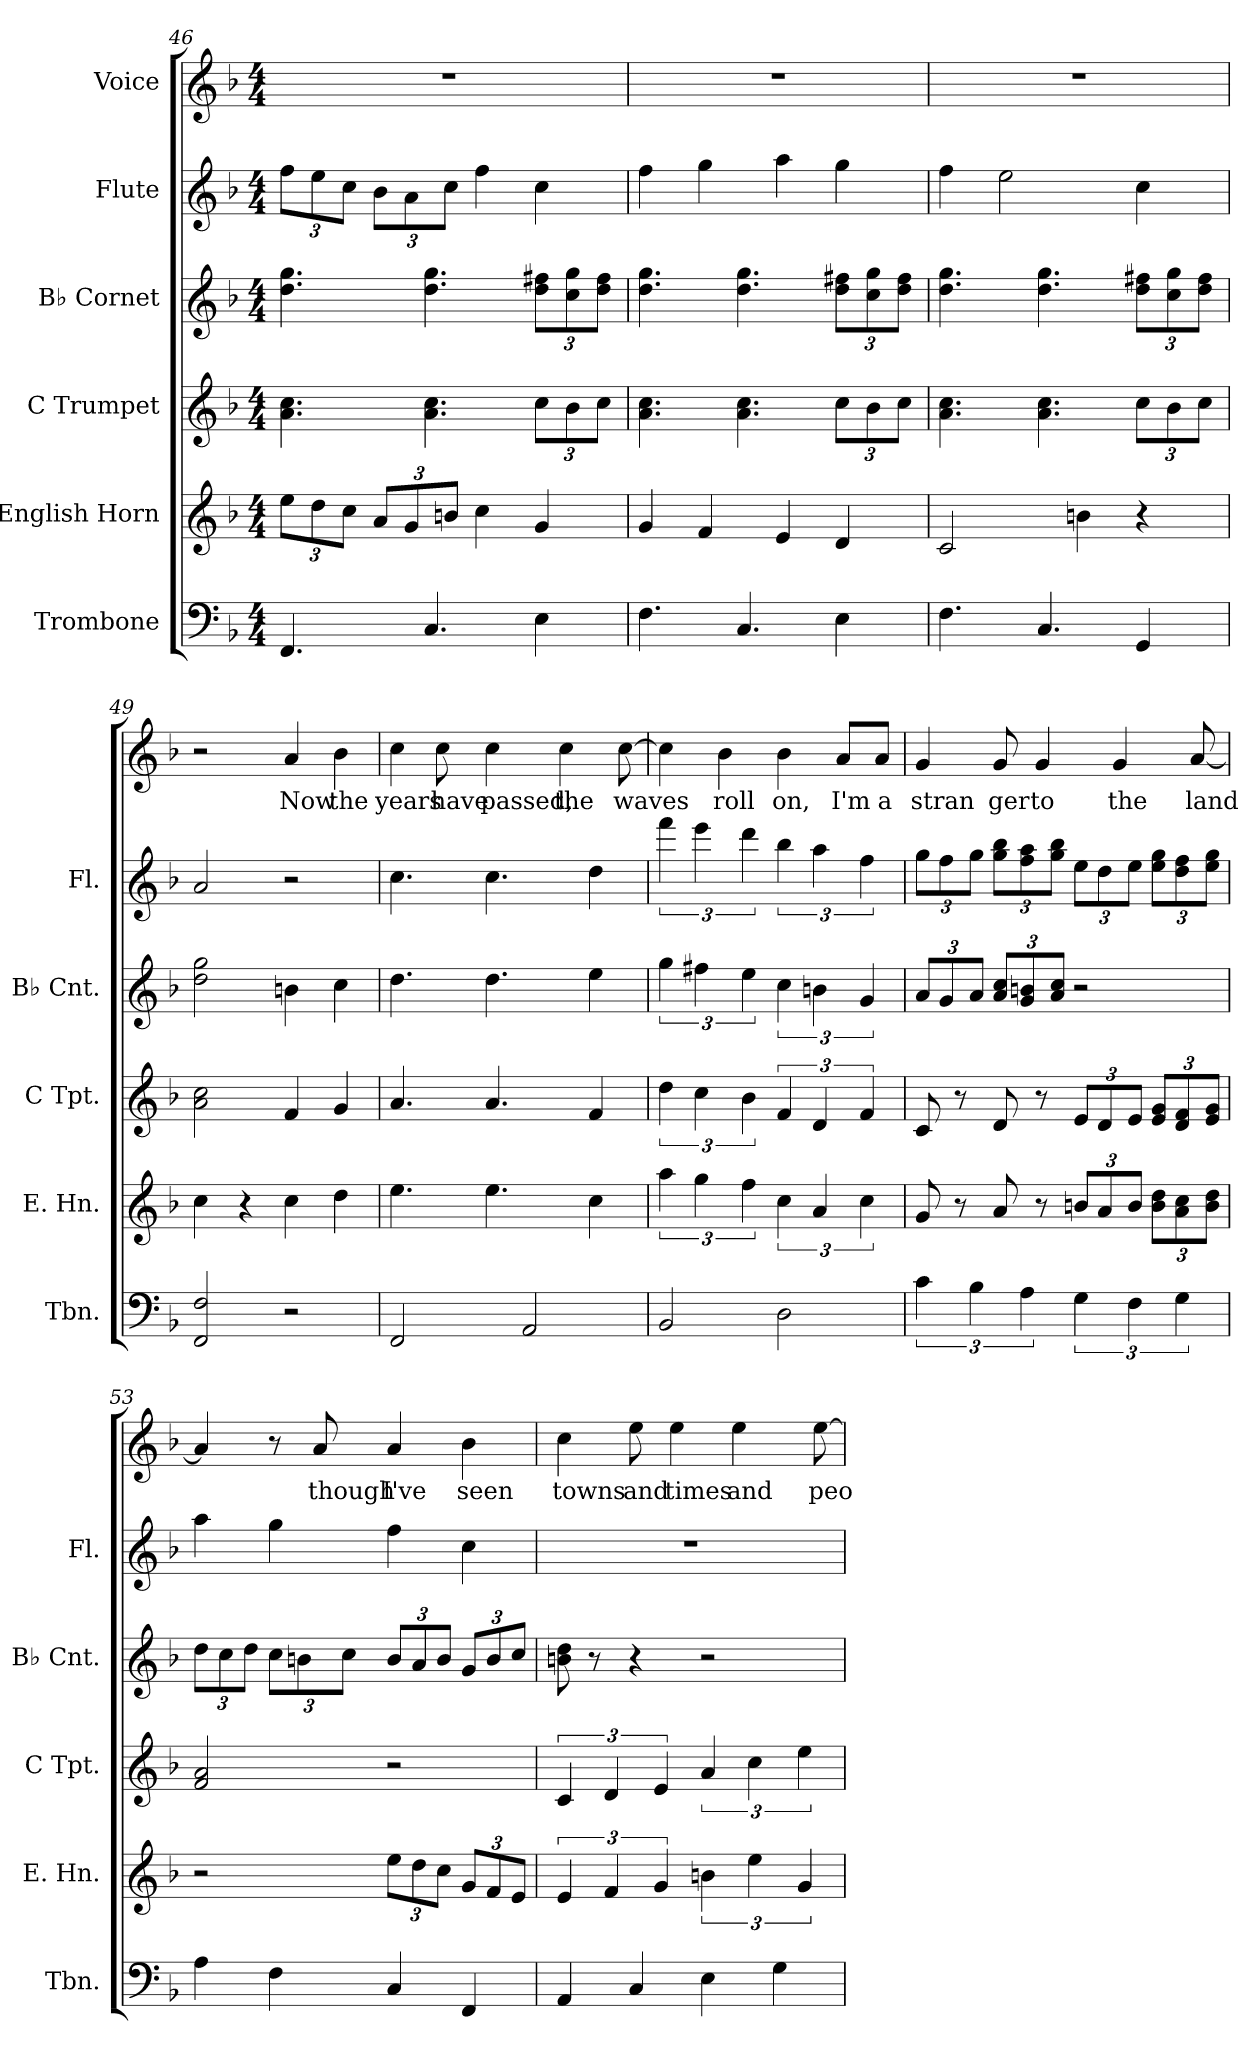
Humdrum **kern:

**kern	**kern	**kern	**kern	**kern	**kern	**text
*part6	*part5	*part4	*part3	*part2	*part1	*part1
*staff6	*staff5	*staff4	*staff3	*staff2	*staff1	*staff1
*I"Trombone	*I"English Horn	*I"C Trumpet	*I"B♭ Cornet	*I"Flute	*I"Voice	*
*I'Tbn.	*I'E. Hn.	*I'C Tpt.	*I'B♭ Cnt.	*I'Fl.	*	*
!!LO:LB:g=z
*clefF4	*clefG2	*clefG2	*clefG2	*clefG2	*clefG2	*
*	*ITrd4c7	*	*ITrd1c2	*	*	*
*k[b-]	*k[b-e-]	*k[b-]	*k[b-e-a-]	*k[b-]	*k[b-]	*
*M4/4	*M4/4	*M4/4	*M4/4	*M4/4	*M4/4	*
*	*Xbrackettup	*	*	*Xbrackettup	*	*
=46	=46	=46	=46	=46	=46	=46
4.FF/	12a\L	4.a\ 4.cc\	4.cc\ 4.ff\	12ff\L	1r	.
.	12g\	.	.	12ee\	.	.
.	12f\J	.	.	12cc\J	.	.
.	12d/L	.	.	12b-\L	.	.
.	12c/	.	.	12a\	.	.
4.C/	.	4.a\ 4.cc\	4.cc\ 4.ff\	.	.	.
.	12en/J	.	.	12cc\J	.	.
.	4f\	.	.	4ff\	.	.
*	*	*Xbrackettup	*Xbrackettup	*	*	*
4E\	4c/	12cc\L	12cc\ 12een\L	4cc\	.	.
.	.	12b-\	12b-\ 12ff\	.	.	.
.	.	12cc\J	12cc\ 12ee\J	.	.	.
=47	=47	=47	=47	=47	=47	=47
4.F\	4c/	4.a\ 4.cc\	4.cc\ 4.ff\	4ff\	1r	.
.	4B-/	.	.	4gg\	.	.
4.C/	.	4.a\ 4.cc\	4.cc\ 4.ff\	.	.	.
.	4A/	.	.	4aa\	.	.
4E\	4G/	12cc\L	12cc\ 12een\L	4gg\	.	.
.	.	12b-\	12b-\ 12ff\	.	.	.
.	.	12cc\J	12cc\ 12ee\J	.	.	.
=48	=48	=48	=48	=48	=48	=48
4.F\	2F/	4.a\ 4.cc\	4.cc\ 4.ff\	4ff\	1r	.
.	.	.	.	2ee\	.	.
4.C/	.	4.a\ 4.cc\	4.cc\ 4.ff\	.	.	.
.	4en\	.	.	.	.	.
4GG/	4r	12cc\L	12cc\ 12een\L	4cc\	.	.
.	.	12b-\	12b-\ 12ff\	.	.	.
.	.	12cc\J	12cc\ 12ee\J	.	.	.
=49	=49	=49	=49	=49	=49	=49
2FF/ 2F/	4f\	2a\ 2cc\	2cc\ 2ff\	2a/	2r	.
.	4r	.	.	.	.	.
2r	4f\	4f/	4an\	2r	4a/	Now
.	4g\	4g/	4b-\	.	4b-\	the
!!LO:PB:g=z
=50	=50	=50	=50	=50	=50	=50
2FF/	4.a\	4.a/	4.cc\	4.cc\	4cc\	years
.	.	.	.	.	8cc\	have
.	4.a\	4.a/	4.cc\	4.cc\	4cc\	passed,
2AA/	.	.	.	.	.	.
.	.	.	.	.	4cc\	the
.	4f\	4f/	4dd\	4dd\	.	.
.	.	.	.	.	[8cc\	waves
=51	=51	=51	=51	=51	=51	=51
*	*brackettup	*brackettup	*brackettup	*brackettup	*	*
2BB-/	6dd\	6dd\	6ff\	6fff\	4cc\]	.
.	6cc\	6cc\	6een\	6eee\	.	.
.	.	.	.	.	4b-\	roll
.	6b-\	6b-\	6dd\	6ddd\	.	.
2D\	6f\	6f/	6b-\	6bb-\	4b-\	on,
.	6d/	6d/	6an\	6aa\	.	.
.	.	.	.	.	8a/L	I'm
.	6f\	6f/	6f/	6ff\	.	.
.	.	.	.	.	8a/J	a
=52	=52	=52	=52	=52	=52	=52
*	*	*	*Xbrackettup	*Xbrackettup	*	*
6c\	8c/	8c/	12g/L	12gg\L	4g/	stran
.	.	.	12f/	12ff\	.	.
.	8r	8r	.	.	.	.
6B-\	.	.	12g/J	12gg\J	.	.
.	8d/	8d/	12g/ 12b-/L	12gg\ 12bb-\L	8g/	ger
6A\	.	.	12f/ 12an/	12ff\ 12aa\	.	.
.	8r	8r	.	.	4g/	to
.	.	.	12g/ 12b-/J	12gg\ 12bb-\J	.	.
*	*Xbrackettup	*Xbrackettup	*	*	*	*
6G\	12en/L	12e/L	2r	12ee\L	.	.
.	12d/	12d/	.	12dd\	.	.
.	.	.	.	.	4g/	the
6F\	12e/J	12e/J	.	12ee\J	.	.
.	12e\ 12g\L	12e/ 12g/L	.	12ee\ 12gg\L	.	.
6G\	12d\ 12f\	12d/ 12f/	.	12dd\ 12ff\	.	.
.	.	.	.	.	[8a/	land
.	12e\ 12g\J	12e/ 12g/J	.	12ee\ 12gg\J	.	.
!!LO:LB:g=z
=53	=53	=53	=53	=53	=53	=53
4A\	2r	2f/ 2a/	12cc\L	4aa\	4a/]	.
.	.	.	12b-\	.	.	.
.	.	.	12cc\J	.	.	.
4F\	.	.	12b-\L	4gg\	8r	.
.	.	.	12an\	.	.	.
.	.	.	.	.	8a/	though
.	.	.	12b-\J	.	.	.
4C/	12a\L	2r	12a/L	4ff\	4a/	I've
.	12g\	.	12g/	.	.	.
.	12f\J	.	12a/J	.	.	.
4FF/	12c/L	.	12f/L	4cc\	4b-\	seen
.	12B-/	.	12a/	.	.	.
.	12A/J	.	12b-/J	.	.	.
=54	=54	=54	=54	=54	=54	=54
*	*brackettup	*brackettup	*	*	*	*
4AA/	6A/	6c/	8an\ 8cc\	1r	4cc\	towns
.	.	.	8r	.	.	.
.	6B-/	6d/	.	.	.	.
4C/	.	.	4r	.	8ee\	and
.	6c/	6e/	.	.	.	.
.	.	.	.	.	4ee\	times
4E\	6en\	6a/	2r	.	.	.
.	.	.	.	.	4ee\	and
.	6a\	6cc\	.	.	.	.
4G\	.	.	.	.	.	.
.	6c/	6ee\	.	.	.	.
.	.	.	.	.	[8ee\	peo
=	=	=	=	=	=	=
*-	*-	*-	*-	*-	*-	*-
